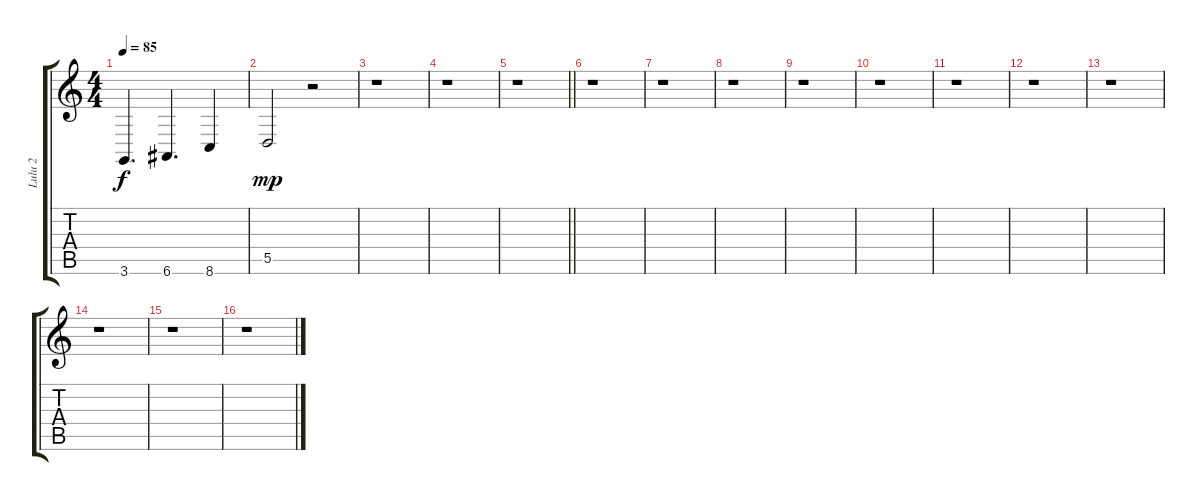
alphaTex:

\track ("Lulu 2" "Lulu 2") {instrument tremolostrings}
\staff {score tabs}
\tuning (E4 B3 G3 D3 A2 E2) {hide}
\ts (4 4)
\tempo 85
\clef g2
\ks c
3.6.4{d dy f} 6.6.4{d} 8.6.4 |
5.5.2{dy mp} r.2 |
r.1 |
r.1 |
\barLineRight lightlight
r.1 |
r.1 |
r.1 |
r.1 |
r.1 |
r.1 |
r.1 |
r.1 |
r.1 |
r.1 |
r.1 |
r.1
